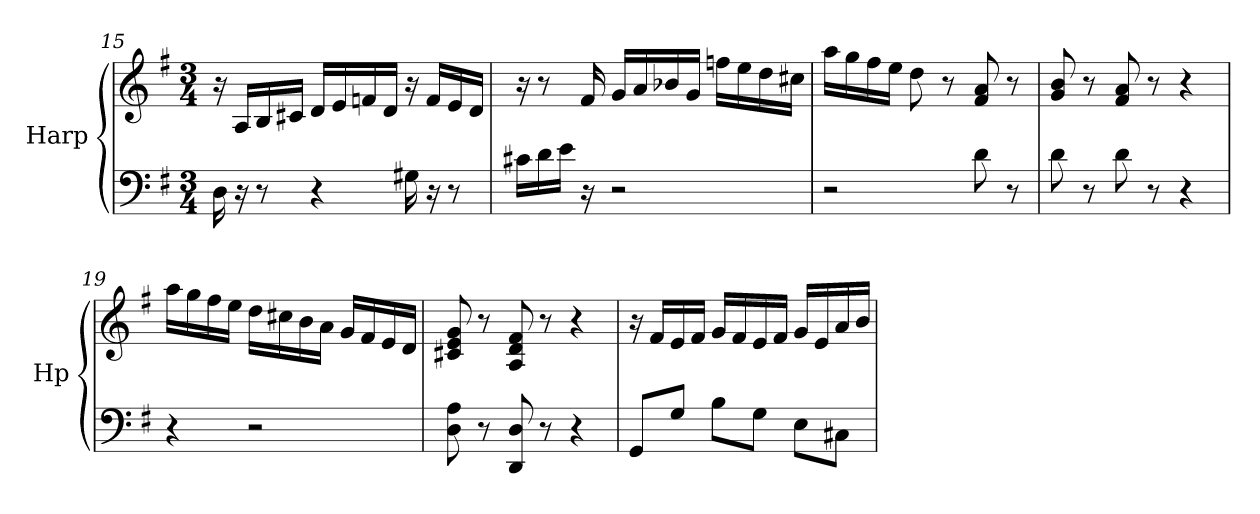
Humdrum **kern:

**kern	**kern
*part1	*part1
*staff2	*staff1
*I"Harp	*
*I'Hp	*
*clefF4	*clefG2
*k[f#]	*k[f#]
*M3/4	*M3/4
=15	=15
16D\	16r
16r	16A/LL
8r	16B/
.	16c#X/JJ
4r	16d/LL
.	16e/
.	16fn/
.	16d/JJ
16G#X\	16r
16r	16f/LL
8r	16e/
.	16d/JJ
=16	=16
16c#X\LL	16r
16d\	8r
16e\JJ	.
16r	16f#/
2r	16g/LL
.	16a/
.	16b-X/
.	16g/JJ
.	16ffn\LL
.	16ee\
.	16dd\
.	16cc#X\JJ
!!LO:PB:g=z
=17	=17
2r	16aa\LL
.	16gg\
.	16ff#\
.	16ee\JJ
.	8dd\
.	8r
8d\	8f#/ 8a/
8r	8r
=18	=18
8d\	8g/ 8b/
8r	8r
8d\	8f#/ 8a/
8r	8r
4r	4r
=19	=19
4r	16aa\LL
.	16gg\
.	16ff#\
.	16ee\JJ
2r	16dd\LL
.	16cc#X\
.	16b\
.	16a\JJ
.	16g/LL
.	16f#/
.	16e/
.	16d/JJ
=20	=20
8D\ 8A\	8c#X/ 8e/ 8g/
8r	8r
8DD/ 8D/	8A/ 8d/ 8f#/
8r	8r
4r	4r
!!LO:LB:g=z
=21	=21
8GG/L	16r
.	16f#/LL
8G/J	16e/
.	16f#/JJ
8B\L	16g/LL
.	16f#/
8G\J	16e/
.	16f#/JJ
8E\L	16g/LL
.	16e/
8C#X\J	16a/
.	16b/JJ
=	=
*-	*-
